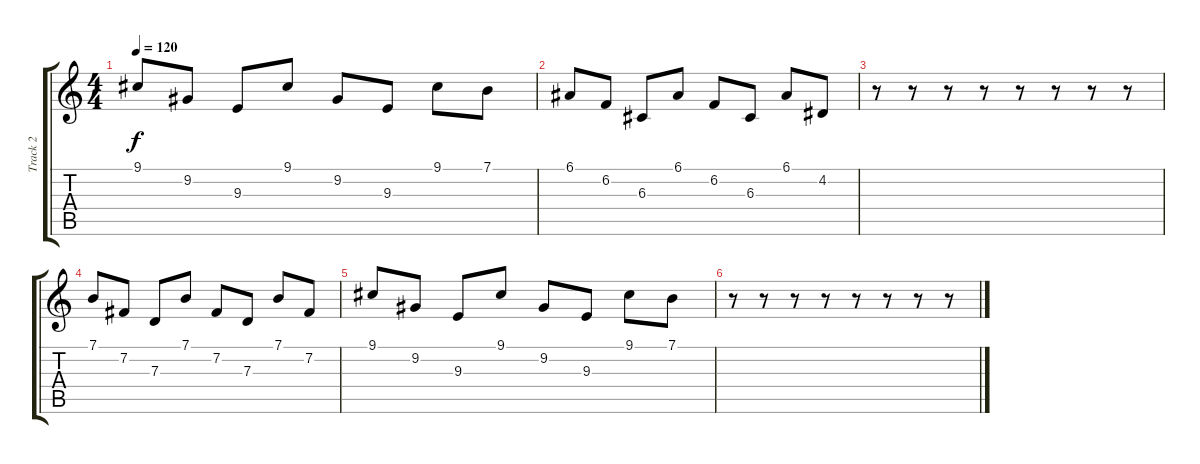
\track ("Track 2" "Track 2") {instrument acousticgrandpiano}
\staff {score tabs}
\tuning (E4 B3 G3 D3 A2 E2) {hide}
\ts (4 4)
\tempo 120
\clef g2
\ks c
9.1.8{dy f} 9.2.8 9.3.8 9.1.8 9.2.8 9.3.8 9.1.8 7.1.8 |
6.1.8 6.2.8 6.3.8 6.1.8 6.2.8 6.3.8 6.1.8 4.2.8 |
r.8 r.8 r.8 r.8 r.8 r.8 r.8 r.8 |
7.1.8 7.2.8 7.3.8 7.1.8 7.2.8 7.3.8 7.1.8 7.2.8 |
9.1.8 9.2.8 9.3.8 9.1.8 9.2.8 9.3.8 9.1.8 7.1.8 |
r.8 r.8 r.8 r.8 r.8 r.8 r.8 r.8
